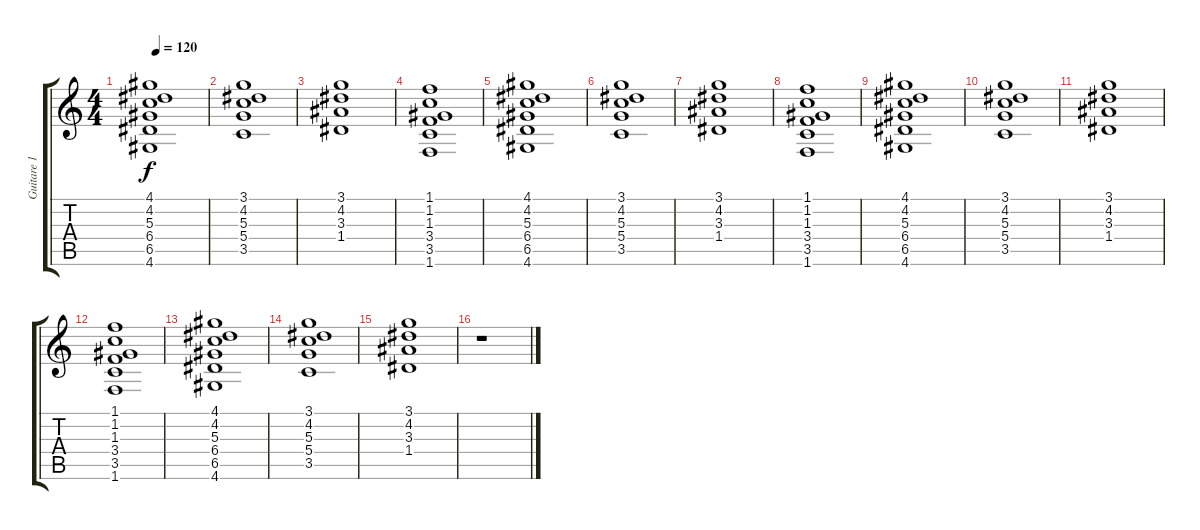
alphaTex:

\track ("Guitare 1" "Guitare 1") {instrument distortionguitar}
\staff {score tabs}
\tuning (E4 B3 G3 D3 A2 E2) {hide}
\ts (4 4)
\tempo 120
\clef g2
\ks c
(4.1 4.2 5.3 6.4 6.5 4.6).1{dy f} |
(3.1 4.2 5.3 5.4 3.5).1 |
(3.1 4.2 3.3 1.4).1 |
(1.1 1.2 1.3 3.4 3.5 1.6).1 |
(4.1 4.2 5.3 6.4 6.5 4.6).1 |
(3.1 4.2 5.3 5.4 3.5).1 |
(3.1 4.2 3.3 1.4).1 |
(1.1 1.2 1.3 3.4 3.5 1.6).1 |
(4.1 4.2 5.3 6.4 6.5 4.6).1 |
(3.1 4.2 5.3 5.4 3.5).1 |
(3.1 4.2 3.3 1.4).1 |
(1.1 1.2 1.3 3.4 3.5 1.6).1 |
(4.1 4.2 5.3 6.4 6.5 4.6).1 |
(3.1 4.2 5.3 5.4 3.5).1 |
(3.1 4.2 3.3 1.4).1 |
r.1
